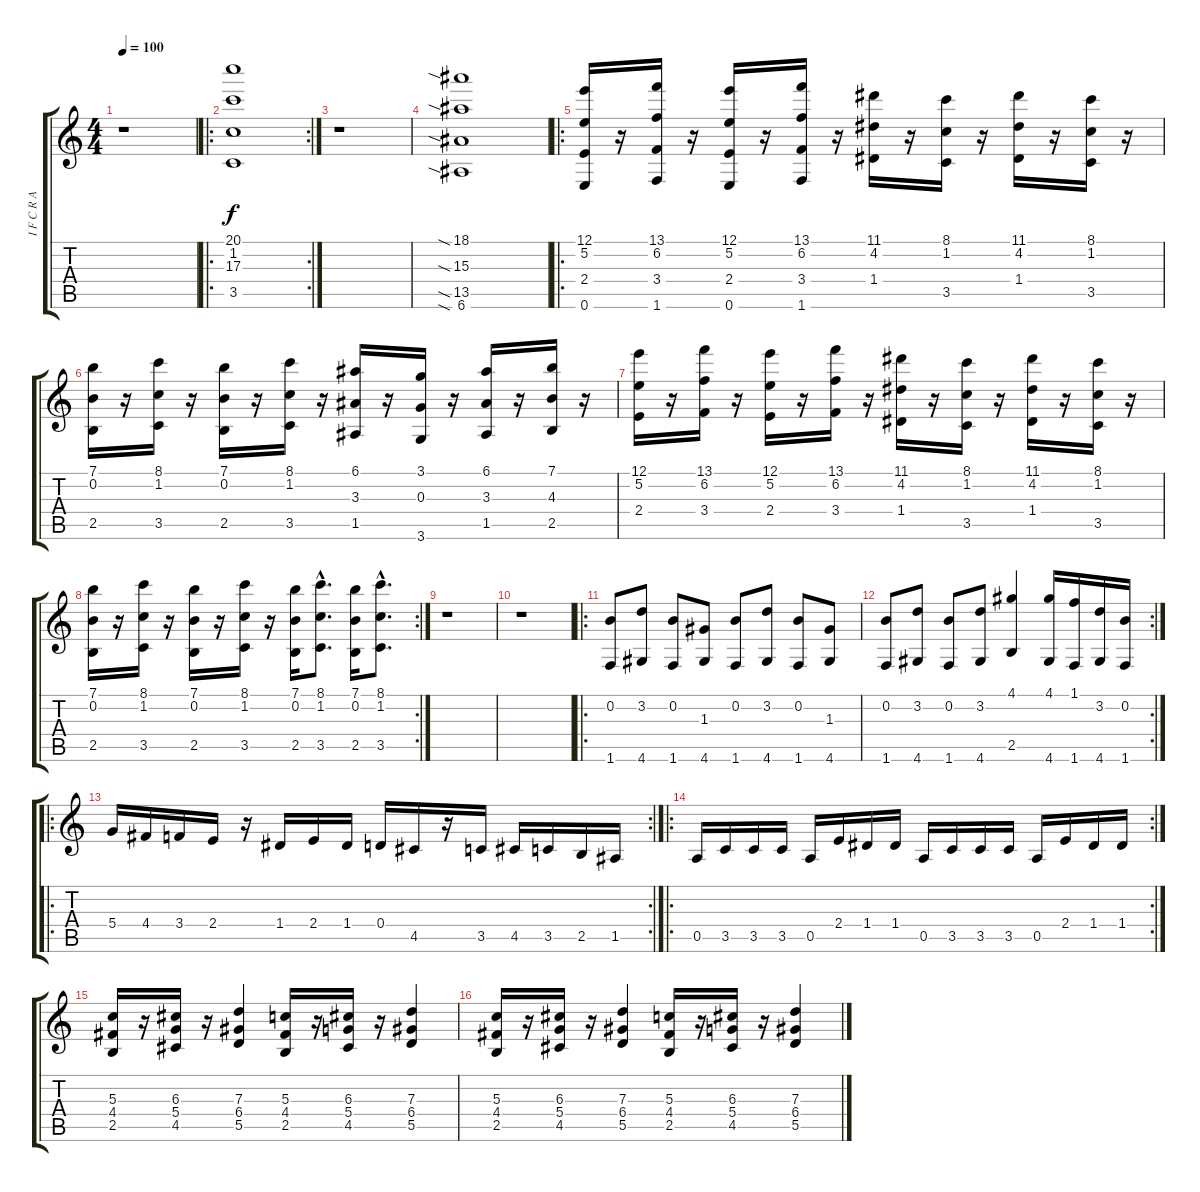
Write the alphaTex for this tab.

\track ("I F C R A Z Y R E M I X I S F O R Y O U" "I F C R A ") {instrument distortionguitar}
\staff {score tabs}
\tuning (E4 B3 G3 D3 A2 E2) {hide}
\ts (4 4)
\tempo 100
\clef g2
\ks c
r.1{dy f instrument distortionguitar} |
\ro
\rc 2
(20.1 1.2 17.3 3.5).1{instrument tremolostrings} |
r.1 |
(18.1{sia} 15.3{sia} 13.5{sia} 6.6{sia}).1 |
\ro
(12.1 5.2 2.4 0.6).16{instrument tremolostrings} r.16 (13.1 6.2 3.4 1.6).16 r.16 (12.1 5.2 2.4 0.6).16 r.16 (13.1 6.2 3.4 1.6).16 r.16 (11.1 4.2 1.4).16 r.16 (8.1 1.2 3.5).16 r.16 (11.1 4.2 1.4).16 r.16 (8.1 1.2 3.5).16 r.16 |
(7.1 0.2 2.5).16 r.16 (8.1 1.2 3.5).16 r.16 (7.1 0.2 2.5).16 r.16 (8.1 1.2 3.5).16 r.16 (6.1 3.3 1.5).16 r.16 (3.1 0.3 3.6).16 r.16 (6.1 3.3 1.5).16 r.16 (7.1 4.3 2.5).16 r.16 |
(12.1 5.2 2.4).16 r.16 (13.1 6.2 3.4).16 r.16 (12.1 5.2 2.4).16 r.16 (13.1 6.2 3.4).16 r.16 (11.1 4.2 1.4).16 r.16 (8.1 1.2 3.5).16 r.16 (11.1 4.2 1.4).16 r.16 (8.1 1.2 3.5).16 r.16 |
\rc 2
(7.1 0.2 2.5).16 r.16 (8.1 1.2 3.5).16 r.16 (7.1 0.2 2.5).16 r.16 (8.1 1.2 3.5).16 r.16 (7.1 0.2 2.5).16 (8.1{hac} 1.2{hac} 3.5{hac}).8{d} (7.1 0.2 2.5).16 (8.1{hac} 1.2{hac} 3.5{hac}).8{d} |
r.1 |
r.1 |
\ro
(0.2 1.6).8{instrument distortionguitar} (3.2 4.6).8 (0.2 1.6).8 (1.3 4.6).8 (0.2 1.6).8 (3.2 4.6).8 (0.2 1.6).8 (1.3 4.6).8 |
\rc 2
(0.2 1.6).8 (3.2 4.6).8 (0.2 1.6).8 (3.2 4.6).8 (4.1 2.5).4 (4.1 4.6).16 (1.1 1.6).16 (3.2 4.6).16 (0.2 1.6).16 |
\ro
\rc 2
5.4.16 4.4.16 3.4.16 2.4.16 r.16 1.4.16 2.4.16 1.4.16 0.4.16 4.5.16 r.16 3.5.16 4.5.16 3.5.16 2.5.16 1.5.16 |
\ro
\rc 2
0.5.16 3.5.16 3.5.16 3.5.16 0.5.16 2.4.16 1.4.16 1.4.16 0.5.16 3.5.16 3.5.16 3.5.16 0.5.16 2.4.16 1.4.16 1.4.16 |
(5.3 4.4 2.5).16 r.16 (6.3 5.4 4.5).16 r.16 (7.3 6.4 5.5).4 (5.3 4.4 2.5).16 r.16 (6.3 5.4 4.5).16 r.16 (7.3 6.4 5.5).4 |
(5.3 4.4 2.5).16 r.16 (6.3 5.4 4.5).16 r.16 (7.3 6.4 5.5).4 (5.3 4.4 2.5).16 r.16 (6.3 5.4 4.5).16 r.16 (7.3 6.4 5.5).4
